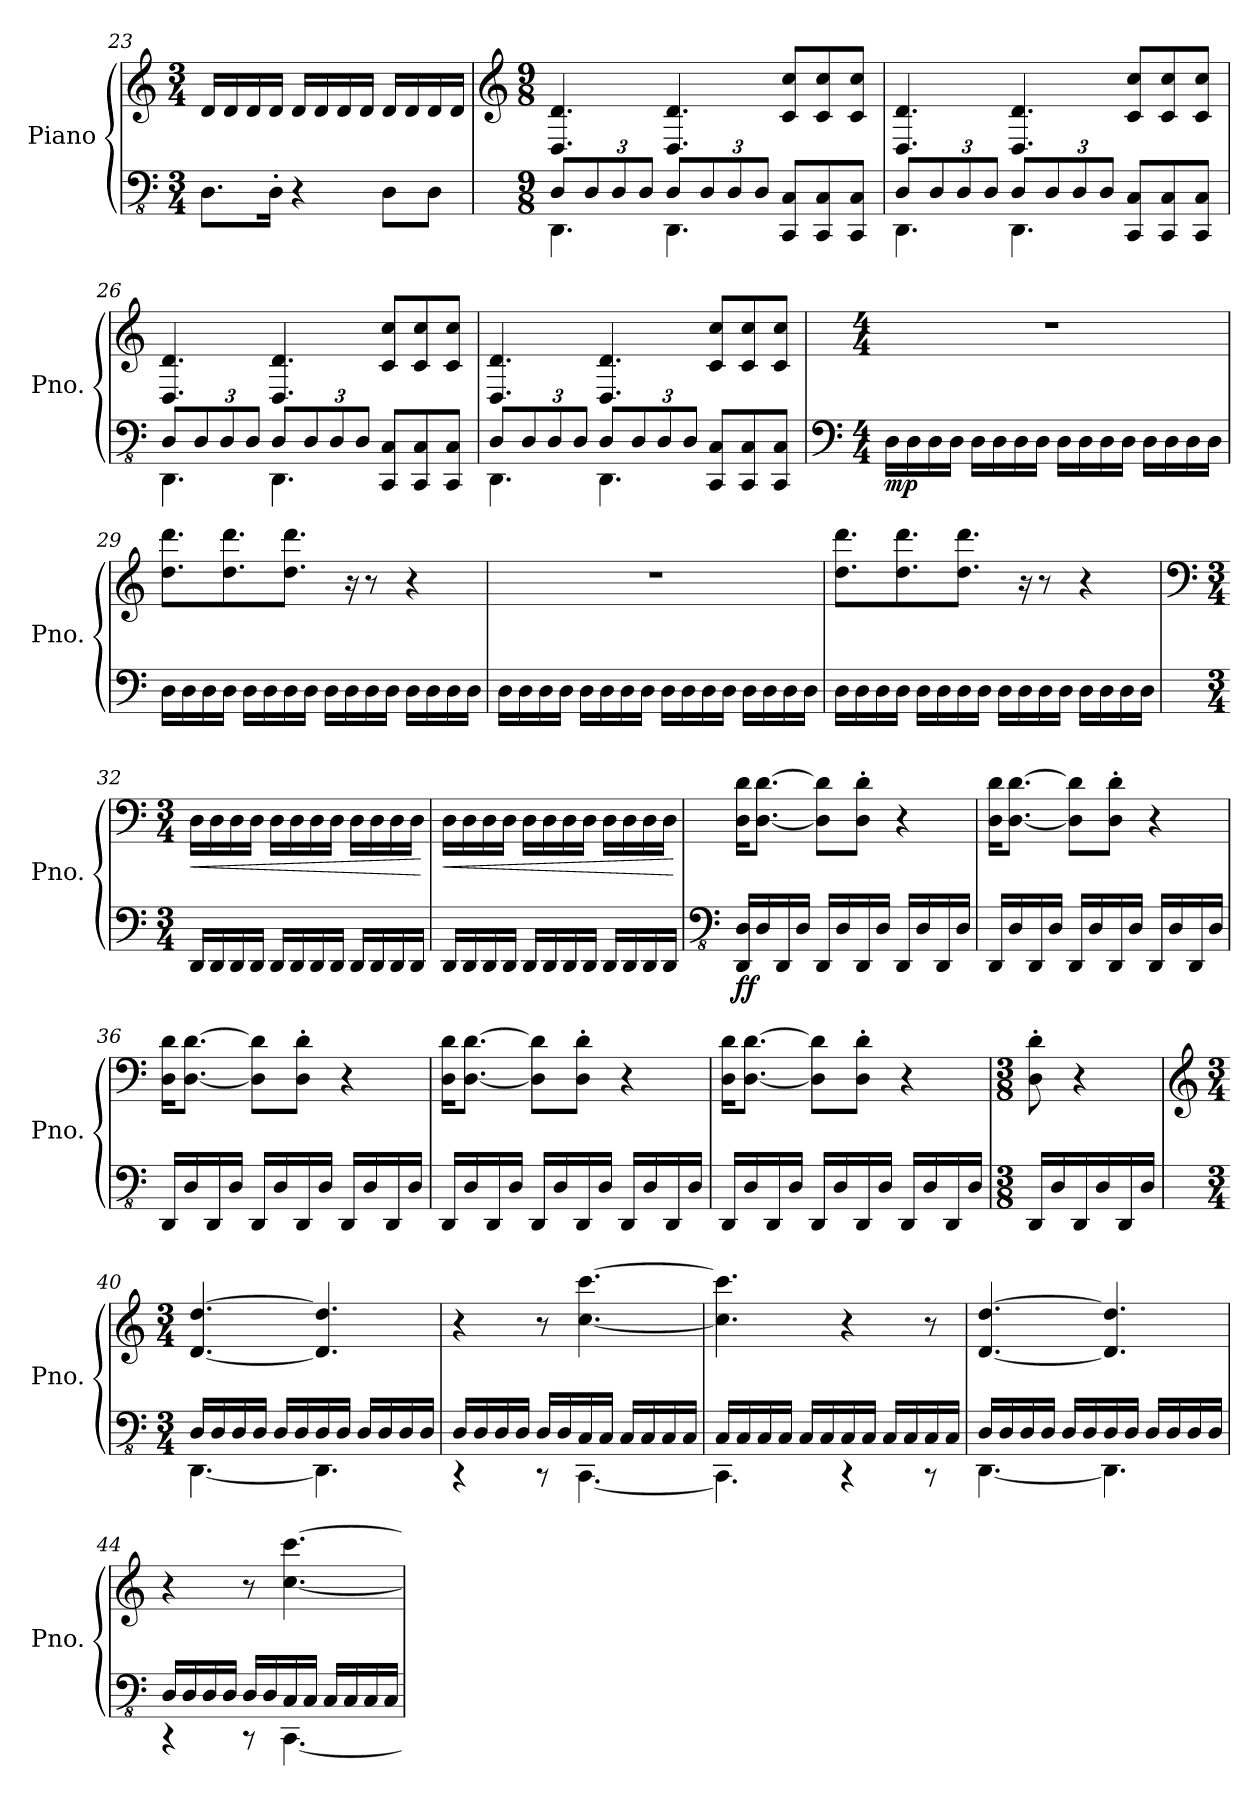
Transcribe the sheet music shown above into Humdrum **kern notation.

**kern	**kern	**dynam
*part1	*part1	*part1
*staff2	*staff1	*staff1/2
*I"Piano	*	*
*I'Pno.	*	*
*clefFv4	*clefG2	*
*k[]	*k[]	*
*M3/4	*M3/4	*
=23	=23	=23
8.DD\L	16d/LL	.
.	16d/	.
.	16d/	.
16DD'\Jk	16d/JJ	.
4r	16d/LL	.
.	16d/	.
.	16d/	.
.	16d/JJ	.
8DD\L	16d/LL	.
.	16d/	.
8DD\J	16d/	.
.	16d/JJ	.
=24	=24	=24
*	*clefG2	*
*M9/8	*M9/8	*
*^	*	*
8DD/L	4.DDD\	4.D/ 4.d/	.
*Xbrackettup	*	*	*
12DD/	.	.	.
12DD/	.	.	.
12DD/J	.	.	.
8DD/L	4.DDD\	4.D/ 4.d/	.
12DD/	.	.	.
12DD/	.	.	.
12DD/J	.	.	.
8CCC/ 8CC/L	4ryy	8c/ 8cc/L	.
8CCC/ 8CC/	.	8c/ 8cc/	.
8CCC/ 8CC/J	8ryy	8c/ 8cc/J	.
!!LO:LB:g=z
=25	=25	=25	=25
8DD/L	4.DDD\	4.D/ 4.d/	.
12DD/	.	.	.
12DD/	.	.	.
12DD/J	.	.	.
8DD/L	4.DDD\	4.D/ 4.d/	.
12DD/	.	.	.
12DD/	.	.	.
12DD/J	.	.	.
8CCC/ 8CC/L	4ryy	8c/ 8cc/L	.
8CCC/ 8CC/	.	8c/ 8cc/	.
8CCC/ 8CC/J	8ryy	8c/ 8cc/J	.
=26	=26	=26	=26
8DD/L	4.DDD\	4.D/ 4.d/	.
12DD/	.	.	.
12DD/	.	.	.
12DD/J	.	.	.
8DD/L	4.DDD\	4.D/ 4.d/	.
12DD/	.	.	.
12DD/	.	.	.
12DD/J	.	.	.
8CCC/ 8CC/L	4ryy	8c/ 8cc/L	.
8CCC/ 8CC/	.	8c/ 8cc/	.
8CCC/ 8CC/J	8ryy	8c/ 8cc/J	.
=27	=27	=27	=27
8DD/L	4.DDD\	4.D/ 4.d/	.
12DD/	.	.	.
12DD/	.	.	.
12DD/J	.	.	.
8DD/L	4.DDD\	4.D/ 4.d/	.
12DD/	.	.	.
12DD/	.	.	.
12DD/J	.	.	.
8CCC/ 8CC/L	4ryy	8c/ 8cc/L	.
8CCC/ 8CC/	.	8c/ 8cc/	.
8CCC/ 8CC/J	8ryy	8c/ 8cc/J	.
*v	*v	*	*
!!LO:LB:g=z
=28	=28	=28
*clefF4	*	*
*M4/4	*M4/4	*
*^	*	*
!	!	!	!LO:DY:b=2
*v	*v	*	*
16D\LL	1r	mp
16D\	.	.
16D\	.	.
16D\JJ	.	.
16D\LL	.	.
16D\	.	.
16D\	.	.
16D\JJ	.	.
16D\LL	.	.
16D\	.	.
16D\	.	.
16D\JJ	.	.
16D\LL	.	.
16D\	.	.
16D\	.	.
16D\JJ	.	.
=29	=29	=29
16D\LL	8.dd\ 8.ddd\L	.
16D\	.	.
16D\	.	.
16D\JJ	8.dd\ 8.ddd\	.
16D\LL	.	.
16D\	.	.
16D\	8.dd\ 8.ddd\J	.
16D\JJ	.	.
16D\LL	.	.
16D\	16r	.
16D\	8r	.
16D\JJ	.	.
16D\LL	4r	.
16D\	.	.
16D\	.	.
16D\JJ	.	.
=30	=30	=30
16D\LL	1r	.
16D\	.	.
16D\	.	.
16D\JJ	.	.
16D\LL	.	.
16D\	.	.
16D\	.	.
16D\JJ	.	.
16D\LL	.	.
16D\	.	.
16D\	.	.
16D\JJ	.	.
16D\LL	.	.
16D\	.	.
16D\	.	.
16D\JJ	.	.
!!LO:LB:g=z
=31	=31	=31
16D\LL	8.dd\ 8.ddd\L	.
16D\	.	.
16D\	.	.
16D\JJ	8.dd\ 8.ddd\	.
16D\LL	.	.
16D\	.	.
16D\	8.dd\ 8.ddd\J	.
16D\JJ	.	.
16D\LL	.	.
16D\	16r	.
16D\	8r	.
16D\JJ	.	.
16D\LL	4r	.
16D\	.	.
16D\	.	.
16D\JJ	.	.
=32	=32	=32
*	*clefF4	*
*M3/4	*M3/4	*
!	!	!LO:HP:b
16DD/LL	16D\LL	<
16DD/	16D\	.
16DD/	16D\	.
16DD/JJ	16D\JJ	.
16DD/LL	16D\LL	.
16DD/	16D\	.
16DD/	16D\	.
16DD/JJ	16D\JJ	.
16DD/LL	16D\LL	.
16DD/	16D\	.
16DD/	16D\	.
16DD/JJ	16D\JJ	.
.	.	[
!!LO:LB:g=z
=33	=33	=33
!	!	!LO:HP:b
!	!	!LO:DY:n=1:b=2
!	!	!LO:DY:n=2:b
16DD/LL	16D\LL	< mf mf
16DD/	16D\	.
16DD/	16D\	.
16DD/JJ	16D\JJ	.
16DD/LL	16D\LL	.
16DD/	16D\	.
16DD/	16D\	.
16DD/JJ	16D\JJ	.
16DD/LL	16D\LL	.
16DD/	16D\	.
16DD/	16D\	.
16DD/JJ	16D\JJ	.
.	.	[
=34	=34	=34
*clefFv4	*	*
!	!	!LO:DY:b=2
!	!	!LO:DY:n=1:b
16DDD/ 16DD/LL	16D\ 16d\KL	f f
16DD/	[8.D\ [8.d\J	.
16DDD/	.	.
16DD/JJ	.	.
16DDD/LL	8D\] 8d\]L	.
16DD/	.	.
16DDD/	8D\' 8d\'J	.
16DD/JJ	.	.
16DDD/LL	4r	.
16DD/	.	.
16DDD/	.	.
16DD/JJ	.	.
=35	=35	=35
16DDD/LL	16D\ 16d\KL	.
16DD/	[8.D\ [8.d\J	.
16DDD/	.	.
16DD/JJ	.	.
16DDD/LL	8D\] 8d\]L	.
16DD/	.	.
16DDD/	8D\' 8d\'J	.
16DD/JJ	.	.
16DDD/LL	4r	.
16DD/	.	.
16DDD/	.	.
16DD/JJ	.	.
!!LO:PB:g=z
=36	=36	=36
16DDD/LL	16D\ 16d\KL	.
16DD/	[8.D\ [8.d\J	.
16DDD/	.	.
16DD/JJ	.	.
16DDD/LL	8D\] 8d\]L	.
16DD/	.	.
16DDD/	8D\' 8d\'J	.
16DD/JJ	.	.
16DDD/LL	4r	.
16DD/	.	.
16DDD/	.	.
16DD/JJ	.	.
=37	=37	=37
16DDD/LL	16D\ 16d\KL	.
16DD/	[8.D\ [8.d\J	.
16DDD/	.	.
16DD/JJ	.	.
16DDD/LL	8D\] 8d\]L	.
16DD/	.	.
16DDD/	8D\' 8d\'J	.
16DD/JJ	.	.
16DDD/LL	4r	.
16DD/	.	.
16DDD/	.	.
16DD/JJ	.	.
=38	=38	=38
16DDD/LL	16D\ 16d\KL	.
16DD/	[8.D\ [8.d\J	.
16DDD/	.	.
16DD/JJ	.	.
16DDD/LL	8D\] 8d\]L	.
16DD/	.	.
16DDD/	8D\' 8d\'J	.
16DD/JJ	.	.
16DDD/LL	4r	.
16DD/	.	.
16DDD/	.	.
16DD/JJ	.	.
=39	=39	=39
*M3/8	*M3/8	*
16DDD/LL	8D\' 8d\'	.
16DD/	.	.
16DDD/	4r	.
16DD/	.	.
16DDD/	.	.
16DD/JJ	.	.
!!LO:LB:g=z
=40	=40	=40
*	*clefG2	*
*M3/4	*M3/4	*
*^	*	*
16DD/LL	[4.DDD\	[4.d/ [4.dd/	.
16DD/	.	.	.
16DD/	.	.	.
16DD/JJ	.	.	.
16DD/LL	.	.	.
16DD/	.	.	.
16DD/	4.DDD\]	4.d/] 4.dd/]	.
16DD/JJ	.	.	.
16DD/LL	.	.	.
16DD/	.	.	.
16DD/	.	.	.
16DD/JJ	.	.	.
=41	=41	=41	=41
16DD/LL	4r	4r	.
16DD/	.	.	.
16DD/	.	.	.
16DD/JJ	.	.	.
16DD/LL	8r	8r	.
16DD/	.	.	.
16CC/	[4.CCC\	[4.cc\ [4.ccc\	.
16CC/JJ	.	.	.
16CC/LL	.	.	.
16CC/	.	.	.
16CC/	.	.	.
16CC/JJ	.	.	.
=42	=42	=42	=42
16CC/LL	4.CCC\]	4.cc\] 4.ccc\]	.
16CC/	.	.	.
16CC/	.	.	.
16CC/JJ	.	.	.
16CC/LL	.	.	.
16CC/	.	.	.
16CC/	4r	4r	.
16CC/JJ	.	.	.
16CC/LL	.	.	.
16CC/	.	.	.
16CC/	8r	8r	.
16CC/JJ	.	.	.
!!LO:LB:g=z
=43	=43	=43	=43
16DD/LL	[4.DDD\	[4.d/ [4.dd/	.
16DD/	.	.	.
16DD/	.	.	.
16DD/JJ	.	.	.
16DD/LL	.	.	.
16DD/	.	.	.
16DD/	4.DDD\]	4.d/] 4.dd/]	.
16DD/JJ	.	.	.
16DD/LL	.	.	.
16DD/	.	.	.
16DD/	.	.	.
16DD/JJ	.	.	.
=44	=44	=44	=44
16DD/LL	4r	4r	.
16DD/	.	.	.
16DD/	.	.	.
16DD/JJ	.	.	.
16DD/LL	8r	8r	.
16DD/	.	.	.
16CC/	[4.CCC\	[4.cc\ [4.ccc\	.
16CC/JJ	.	.	.
16CC/LL	.	.	.
16CC/	.	.	.
16CC/	.	.	.
16CC/JJ	.	.	.
*v	*v	*	*
=	=	=
*-	*-	*-
